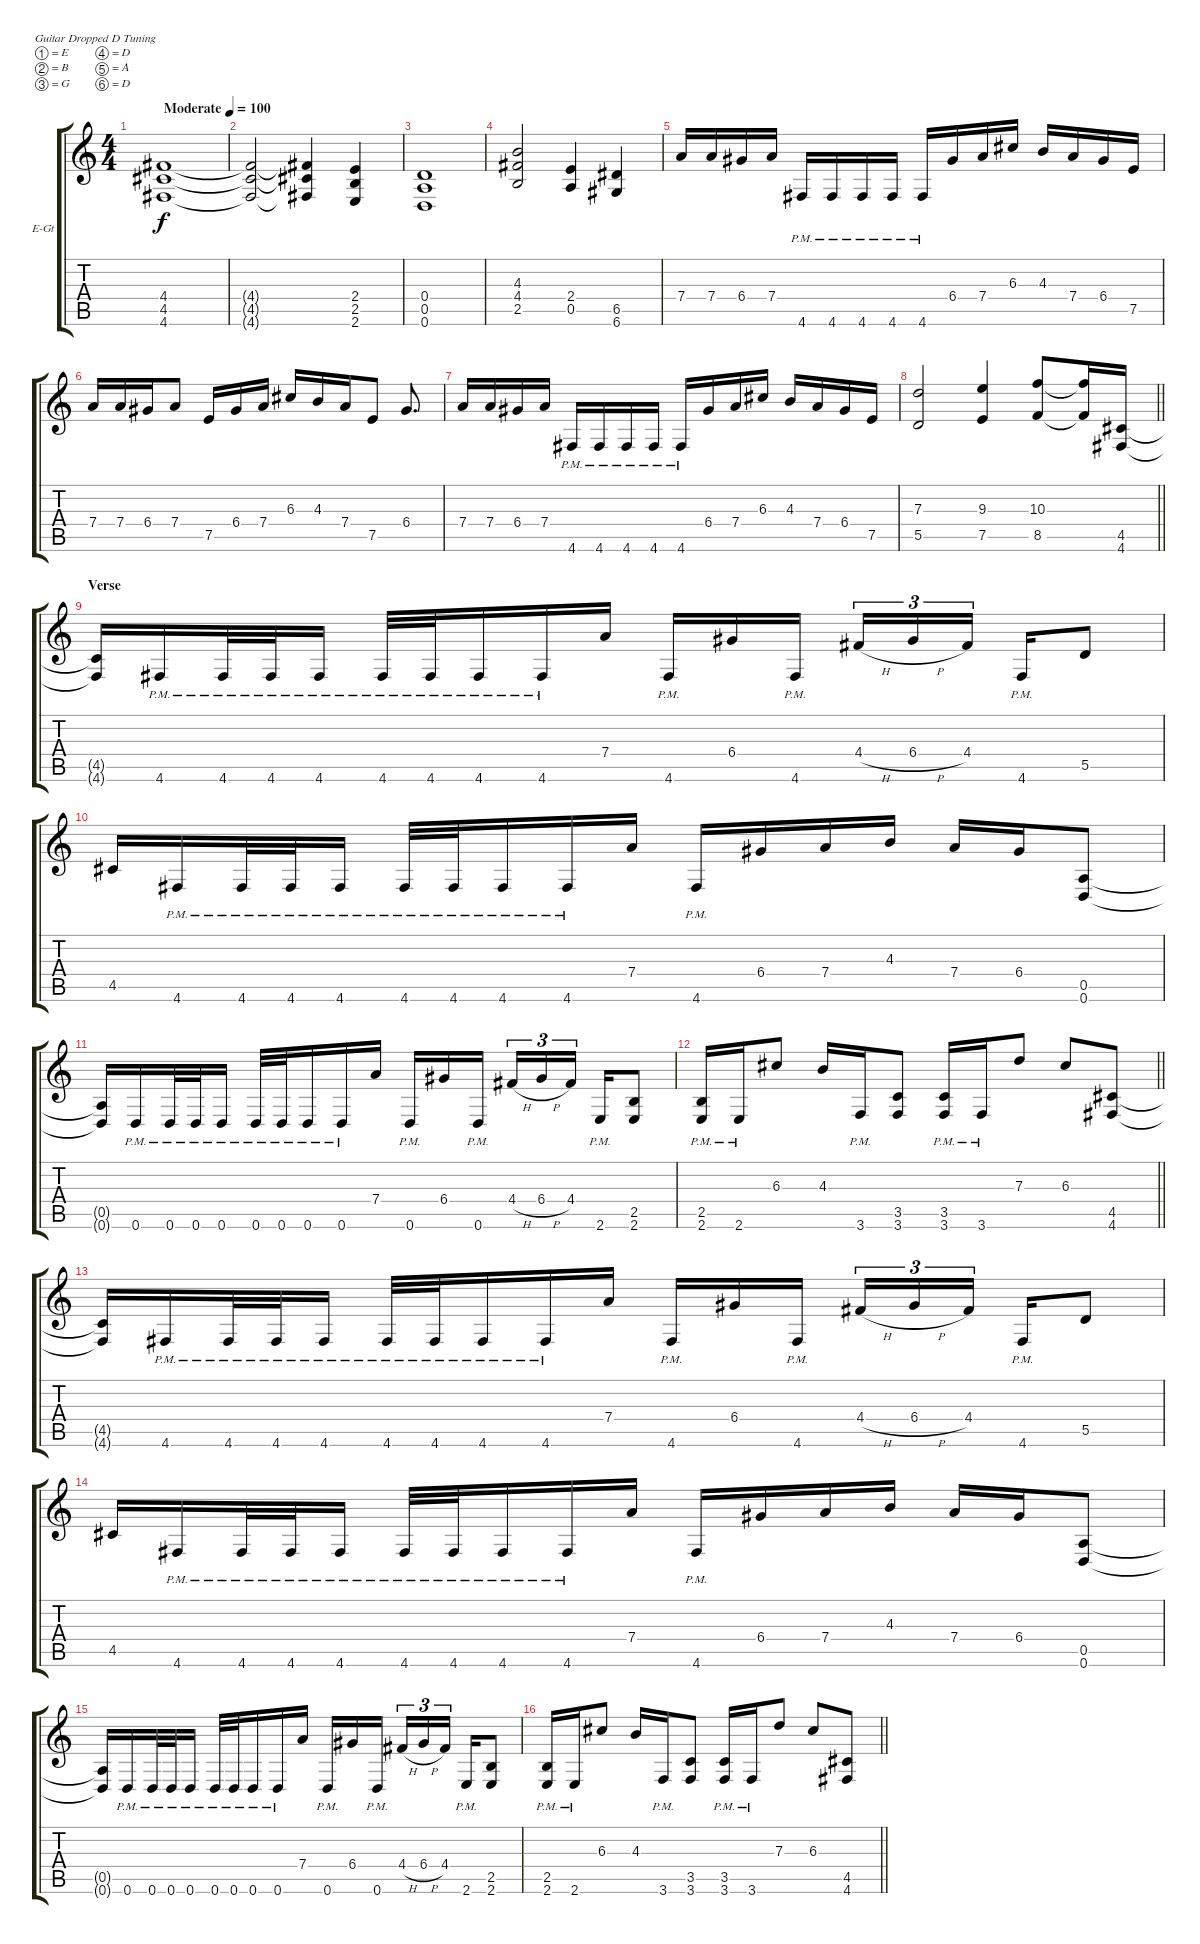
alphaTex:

\bracketExtendMode groupsimilarinstruments
\firstSystemTrackNameOrientation horizontal
\otherSystemsTrackNameOrientation horizontal
\track ("Track 3" "E-Gt") {instrument distortionguitar}
\staff {score tabs}
\tuning (E4 B3 G3 D3 A2 D2)
\ts (4 4)
\beaming (8 2 2 2 2)
\tempo (100 "Moderate")
\clef g2
\ks c
(4.4 4.5 4.6).1{dy f instrument distortionguitar} |
(4.4{t} 4.5{t} 4.6{t}).2 (4.4{t} 4.5{t} 4.6{t}).4 (2.4 2.5 2.6).4 |
(0.4 0.5 0.6).1 |
(4.3 4.4 2.5).2 (2.4 0.5).4 (6.5 6.6).4 |
7.4.16 7.4.16 6.4.16 7.4.16 4.6{pm}.16 4.6{pm}.16 4.6{pm}.16 4.6{pm}.16 4.6{pm}.16 6.4.16 7.4.16 6.3.16 4.3.16 7.4.16 6.4.16 7.5.16 |
7.4.16 7.4.16 6.4.16 7.4.8 7.5.16 6.4.16 7.4.16 6.3.16 4.3.16 7.4.16 7.5.8 6.4.8{d} |
7.4.16 7.4.16 6.4.16 7.4.16 4.6{pm}.16 4.6{pm}.16 4.6{pm}.16 4.6{pm}.16 4.6{pm}.16 6.4.16 7.4.16 6.3.16 4.3.16 7.4.16 6.4.16 7.5.16 |
\barLineRight lightlight
(7.3 5.5).2 (9.3 7.5).4 (10.3 8.5).8 (8.5{t} 10.3{t}).16 (4.6 4.5).16 |
\section ("" "Verse")
(4.5{t} 4.6{t}).16 4.6{pm}.16 4.6{pm}.32 4.6{pm}.32 4.6{pm}.16 4.6{pm}.32 4.6{pm}.32 4.6{pm}.16 4.6{pm}.16 7.4.16 4.6{pm}.16 6.4.16 4.6{pm}.16 4.4{h}.16{tu (3 2)} 6.4{h}.16{tu (3 2)} 4.4.16{tu (3 2)} 4.6{pm}.16 5.5.8 |
4.5.16 4.6{pm}.16 4.6{pm}.32 4.6{pm}.32 4.6{pm}.16 4.6{pm}.32 4.6{pm}.32 4.6{pm}.16 4.6{pm}.16 7.4.16 4.6{pm}.16 6.4.16 7.4.16 4.3.16 7.4.16 6.4.16 (0.5 0.6).8 |
(0.5{t} 0.6{t}).16 0.6{pm}.16 0.6{pm}.32 0.6{pm}.32 0.6{pm}.16 0.6{pm}.32 0.6{pm}.32 0.6{pm}.16 0.6{pm}.16 7.4.16 0.6{pm}.16 6.4.16 0.6{pm}.16 4.4{h}.16{tu (3 2)} 6.4{h}.16{tu (3 2)} 4.4.16{tu (3 2)} 2.6{pm}.16 (2.5 2.6).8 |
\barLineRight lightlight
(2.5 2.6{pm}).16 2.6{pm}.16 6.3.8 4.3.16 3.6{pm}.16 (3.5 3.6).8 (3.5 3.6{pm}).16 3.6{pm}.16 7.3.8 6.3.8 (4.6 4.5).8 |
(4.5{t} 4.6{t}).16 4.6{pm}.16 4.6{pm}.32 4.6{pm}.32 4.6{pm}.16 4.6{pm}.32 4.6{pm}.32 4.6{pm}.16 4.6{pm}.16 7.4.16 4.6{pm}.16 6.4.16 4.6{pm}.16 4.4{h}.16{tu (3 2)} 6.4{h}.16{tu (3 2)} 4.4.16{tu (3 2)} 4.6{pm}.16 5.5.8 |
4.5.16 4.6{pm}.16 4.6{pm}.32 4.6{pm}.32 4.6{pm}.16 4.6{pm}.32 4.6{pm}.32 4.6{pm}.16 4.6{pm}.16 7.4.16 4.6{pm}.16 6.4.16 7.4.16 4.3.16 7.4.16 6.4.16 (0.5 0.6).8 |
(0.5{t} 0.6{t}).16 0.6{pm}.16 0.6{pm}.32 0.6{pm}.32 0.6{pm}.16 0.6{pm}.32 0.6{pm}.32 0.6{pm}.16 0.6{pm}.16 7.4.16 0.6{pm}.16 6.4.16 0.6{pm}.16 4.4{h}.16{tu (3 2)} 6.4{h}.16{tu (3 2)} 4.4.16{tu (3 2)} 2.6{pm}.16 (2.5 2.6).8 |
\barLineRight lightlight
(2.5 2.6{pm}).16 2.6{pm}.16 6.3.8 4.3.16 3.6{pm}.16 (3.5 3.6).8 (3.5 3.6{pm}).16 3.6{pm}.16 7.3.8 6.3.8 (4.6 4.5).8
